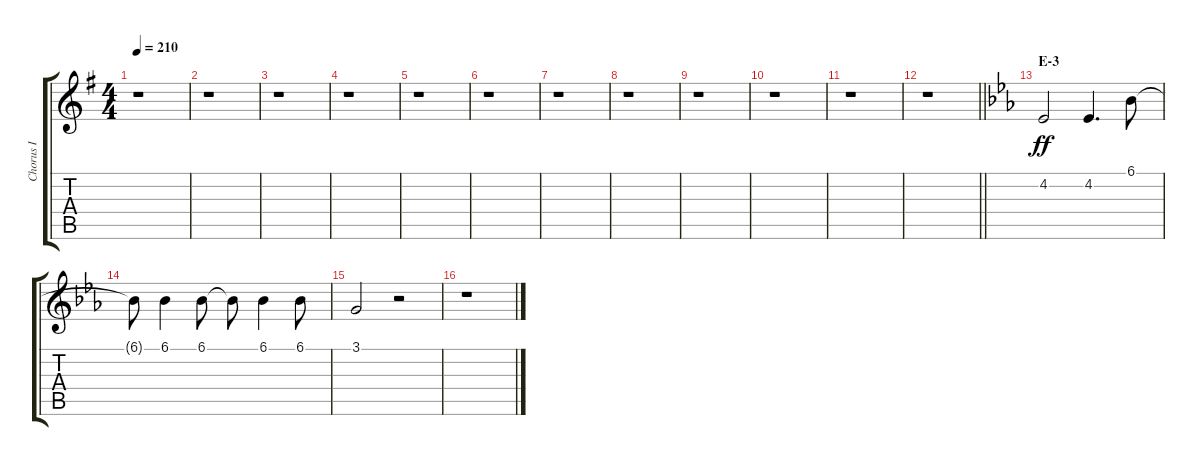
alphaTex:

\track ("Chorus I" "Chorus I") {instrument voiceoohs}
\staff {score tabs}
\tuning (E4 B3 G3 D3 A2 E2) {hide}
\ts (4 4)
\tempo 210
\clef g2
\ks g
r.1{dy ff} |
r.1 |
r.1 |
r.1 |
r.1 |
r.1 |
r.1 |
r.1 |
r.1 |
r.1 |
r.1 |
\barLineRight lightlight
r.1 |
\section ("" "E-3")
\ks eb
4.2.2 4.2.4{d} 6.1.8 |
6.1{t}.8 6.1.4 6.1.8 6.1{t}.8 6.1.4 6.1.8 |
3.1.2 r.2 |
r.1
